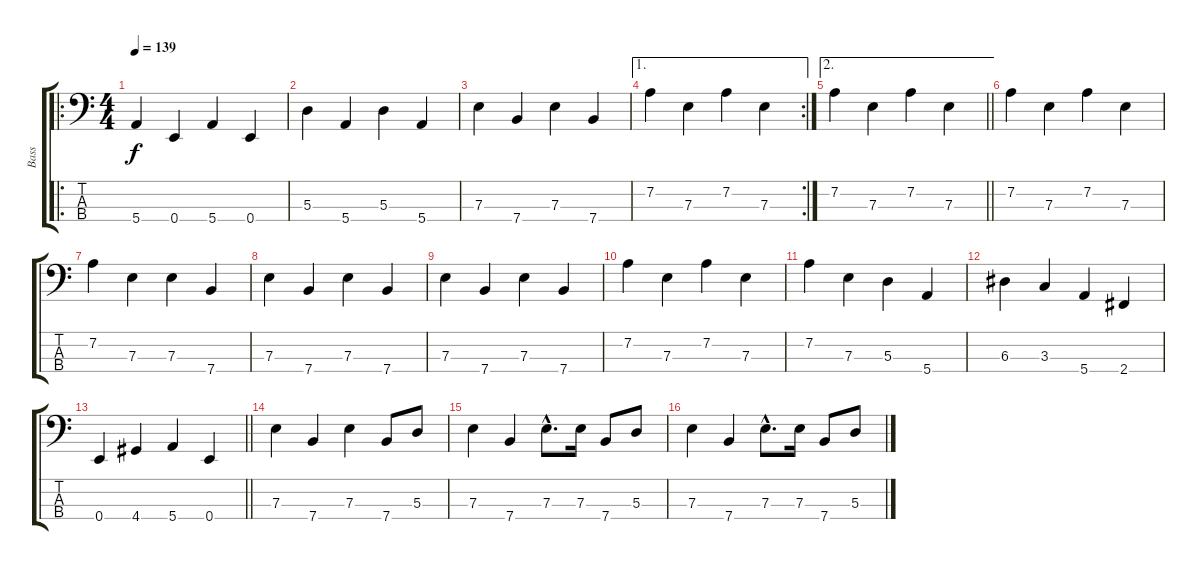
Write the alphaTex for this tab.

\track ("Bass" "Bass") {instrument electricbassfinger}
\staff {score tabs}
\tuning (G2 D2 A1 E1) {hide}
\ro
\ts (4 4)
\tempo 139
\clef f4
\ks c
5.4.4{dy f} 0.4.4 5.4.4 0.4.4 |
5.3.4 5.4.4 5.3.4 5.4.4 |
7.3.4 7.4.4 7.3.4 7.4.4 |
\ae 1
\rc 2
7.2.4 7.3.4 7.2.4 7.3.4 |
\ae 2
\barLineRight lightlight
7.2.4 7.3.4 7.2.4 7.3.4 |
7.2.4 7.3.4 7.2.4 7.3.4 |
7.2.4 7.3.4 7.3.4 7.4.4 |
7.3.4 7.4.4 7.3.4 7.4.4 |
7.3.4 7.4.4 7.3.4 7.4.4 |
7.2.4 7.3.4 7.2.4 7.3.4 |
7.2.4 7.3.4 5.3.4 5.4.4 |
6.3.4 3.3.4 5.4.4 2.4.4 |
\barLineRight lightlight
0.4.4 4.4.4 5.4.4 0.4.4 |
7.3.4 7.4.4 7.3.4 7.4.8 5.3.8 |
7.3.4 7.4.4 7.3{hac}.8{d} 7.3.16 7.4.8 5.3.8 |
7.3.4 7.4.4 7.3{hac}.8{d} 7.3.16 7.4.8 5.3.8
